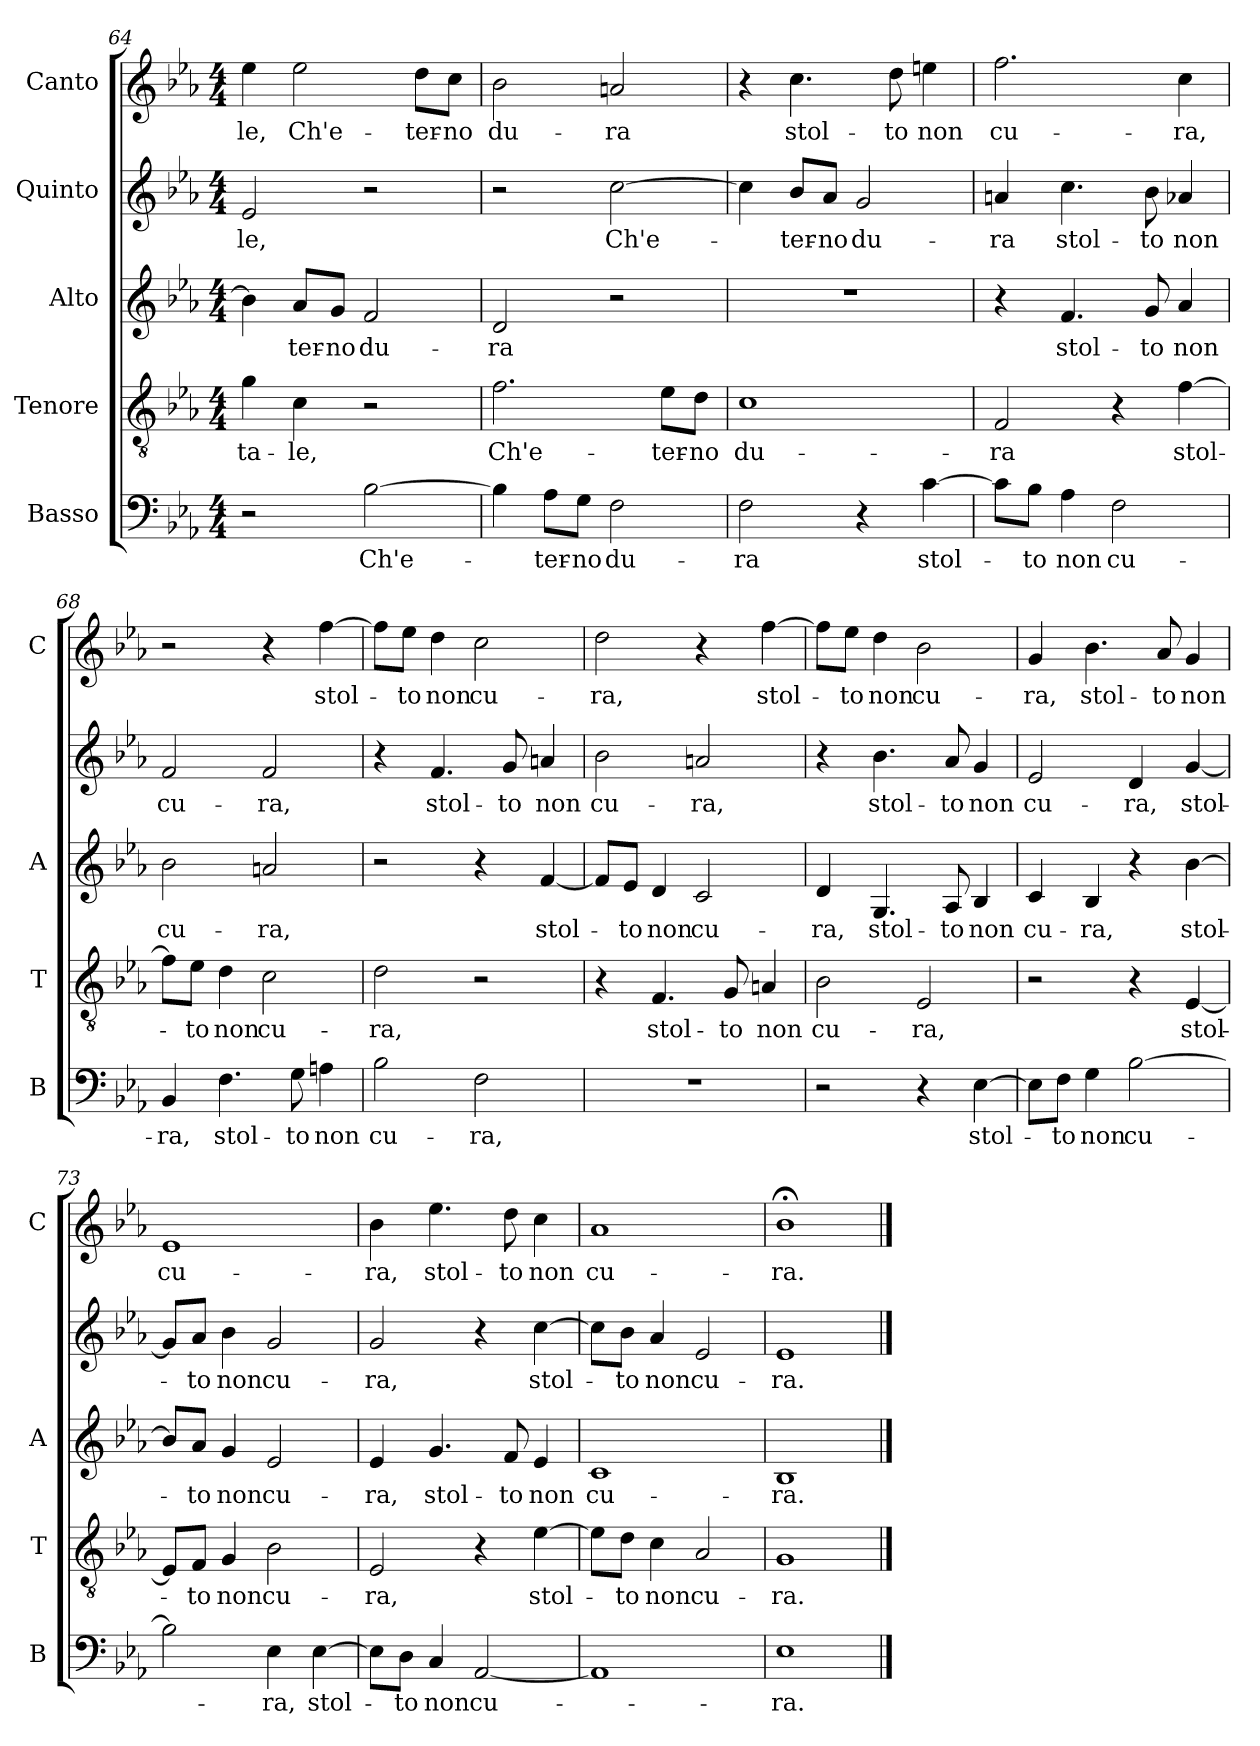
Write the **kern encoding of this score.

**kern	**text	**kern	**text	**kern	**text	**kern	**text	**kern	**text
*part5	*part5	*part4	*part4	*part3	*part3	*part2	*part2	*part1	*part1
*staff5	*staff5	*staff4	*staff4	*staff3	*staff3	*staff2	*staff2	*staff1	*staff1
*I"Basso	*	*I"Tenore	*	*I"Alto	*	*I"Quinto	*	*I"Canto	*
*I'B	*	*I'T	*	*I'A	*	*	*	*I'C	*
!!LO:PB:g=z
*clefF4	*	*clefGv2	*	*clefG2	*	*clefG2	*	*clefG2	*
*k[b-e-a-]	*	*k[b-e-a-]	*	*k[b-e-a-]	*	*k[b-e-a-]	*	*k[b-e-a-]	*
*E-:	*	*E-:	*	*E-:	*	*E-:	*	*E-:	*
*M4/4	*	*M4/4	*	*M4/4	*	*M4/4	*	*M4/4	*
=64	=64	=64	=64	=64	=64	=64	=64	=64	=64
!	!	!	!LO:LY:b	!	!	!	!LO:LY:b	!	!LO:LY:b
2r	.	4g\	-ta-	4b-\]	.	2e-/	-le,	4ee-\	-le,
!	!	!	!LO:LY:b	!	!LO:LY:b	!	!	!	!LO:LY:b
.	.	4c\	-le,	8a-/L	-ter-	.	.	2ee-\	Ch'e-
!	!	!	!	!	!LO:LY:b	!	!	!	!
.	.	.	.	8g/J	-no	.	.	.	.
!	!LO:LY:b	!	!	!	!LO:LY:b	!	!	!	!
[2B-\	Ch'e-	2r	.	2f/	du-	2r	.	.	.
!	!	!	!	!	!	!	!	!	!LO:LY:b
.	.	.	.	.	.	.	.	8dd\L	-ter-
!	!	!	!	!	!	!	!	!	!LO:LY:b
.	.	.	.	.	.	.	.	8cc\J	-no
=65	=65	=65	=65	=65	=65	=65	=65	=65	=65
!	!	!	!LO:LY:b	!	!LO:LY:b	!	!	!	!LO:LY:b
4B-\]	.	2.f\	Ch'e-	2d/	-ra	2r	.	2b-\	du-
!	!LO:LY:b	!	!	!	!	!	!	!	!
8A-\L	-ter-	.	.	.	.	.	.	.	.
!	!LO:LY:b	!	!	!	!	!	!	!	!
8G\J	-no	.	.	.	.	.	.	.	.
!	!LO:LY:b	!	!	!	!	!	!LO:LY:b	!	!LO:LY:b
2F\	du-	.	.	2r	.	[2cc\	Ch'e-	2an/	-ra
!	!	!	!LO:LY:b	!	!	!	!	!	!
.	.	8e-\L	-ter-	.	.	.	.	.	.
!	!	!	!LO:LY:b	!	!	!	!	!	!
.	.	8d\J	-no	.	.	.	.	.	.
=66	=66	=66	=66	=66	=66	=66	=66	=66	=66
!	!LO:LY:b	!	!LO:LY:b	!	!	!	!	!	!
2F\	-ra	1c	du-	1r	.	4cc\]	.	4r	.
!	!	!	!	!	!	!	!LO:LY:b	!	!LO:LY:b
.	.	.	.	.	.	8b-/L	-ter-	4.cc\	stol-
!	!	!	!	!	!	!	!LO:LY:b	!	!
.	.	.	.	.	.	8a-/J	-no	.	.
!	!	!	!	!	!	!	!LO:LY:b	!	!
4r	.	.	.	.	.	2g/	du-	.	.
!	!	!	!	!	!	!	!	!	!LO:LY:b
.	.	.	.	.	.	.	.	8dd\	-to
!	!LO:LY:b	!	!	!	!	!	!	!	!LO:LY:b
[4c\	stol-	.	.	.	.	.	.	4een\	non
=67	=67	=67	=67	=67	=67	=67	=67	=67	=67
!	!	!	!LO:LY:b	!	!	!	!LO:LY:b	!	!LO:LY:b
8c\L]	.	2F/	-ra	4r	.	4an/	-ra	2.ff\	cu-
!	!LO:LY:b	!	!	!	!	!	!	!	!
8B-\J	-to	.	.	.	.	.	.	.	.
!	!LO:LY:b	!	!	!	!LO:LY:b	!	!LO:LY:b	!	!
4A-\	non	.	.	4.f/	stol-	4.cc\	stol-	.	.
!	!LO:LY:b	!	!	!	!	!	!	!	!
2F\	cu-	4r	.	.	.	.	.	.	.
!	!	!	!	!	!LO:LY:b	!	!LO:LY:b	!	!
.	.	.	.	8g/	-to	8b-\	-to	.	.
!	!	!	!LO:LY:b	!	!LO:LY:b	!	!LO:LY:b	!	!LO:LY:b
.	.	[4f\	stol-	4a-/	non	4a-X/	non	4cc\	-ra,
=68	=68	=68	=68	=68	=68	=68	=68	=68	=68
!	!LO:LY:b	!	!	!	!LO:LY:b	!	!LO:LY:b	!	!
4BB-/	-ra,	8f\L]	.	2b-\	cu-	2f/	cu-	2r	.
!	!	!	!LO:LY:b	!	!	!	!	!	!
.	.	8e-\J	-to	.	.	.	.	.	.
!	!LO:LY:b	!	!LO:LY:b	!	!	!	!	!	!
4.F\	stol-	4d\	non	.	.	.	.	.	.
!	!	!	!LO:LY:b	!	!LO:LY:b	!	!LO:LY:b	!	!
.	.	2c\	cu-	2an/	-ra,	2f/	-ra,	4r	.
!	!LO:LY:b	!	!	!	!	!	!	!	!
8G\	-to	.	.	.	.	.	.	.	.
!	!LO:LY:b	!	!	!	!	!	!	!	!LO:LY:b
4An\	non	.	.	.	.	.	.	[4ff\	stol-
!!LO:LB:g=z
=69	=69	=69	=69	=69	=69	=69	=69	=69	=69
!	!LO:LY:b	!	!LO:LY:b	!	!	!	!	!	!
2B-\	cu-	2d\	-ra,	2r	.	4r	.	8ff\L]	.
!	!	!	!	!	!	!	!	!	!LO:LY:b
.	.	.	.	.	.	.	.	8ee-\J	-to
!	!	!	!	!	!	!	!LO:LY:b	!	!LO:LY:b
.	.	.	.	.	.	4.f/	stol-	4dd\	non
!	!LO:LY:b	!	!	!	!	!	!	!	!LO:LY:b
2F\	-ra,	2r	.	4r	.	.	.	2cc\	cu-
!	!	!	!	!	!	!	!LO:LY:b	!	!
.	.	.	.	.	.	8g/	-to	.	.
!	!	!	!	!	!LO:LY:b	!	!LO:LY:b	!	!
.	.	.	.	[4f/	stol-	4an/	non	.	.
=70	=70	=70	=70	=70	=70	=70	=70	=70	=70
!	!	!	!	!	!	!	!LO:LY:b	!	!LO:LY:b
1r	.	4r	.	8f/L]	.	2b-\	cu-	2dd\	-ra,
!	!	!	!	!	!LO:LY:b	!	!	!	!
.	.	.	.	8e-/J	-to	.	.	.	.
!	!	!	!LO:LY:b	!	!LO:LY:b	!	!	!	!
.	.	4.F/	stol-	4d/	non	.	.	.	.
!	!	!	!	!	!LO:LY:b	!	!LO:LY:b	!	!
.	.	.	.	2c/	cu-	2an/	-ra,	4r	.
!	!	!	!LO:LY:b	!	!	!	!	!	!
.	.	8G/	-to	.	.	.	.	.	.
!	!	!	!LO:LY:b	!	!	!	!	!	!LO:LY:b
.	.	4An/	non	.	.	.	.	[4ff\	stol-
=71	=71	=71	=71	=71	=71	=71	=71	=71	=71
!	!	!	!LO:LY:b	!	!LO:LY:b	!	!	!	!
2r	.	2B-\	cu-	4d/	-ra,	4r	.	8ff\L]	.
!	!	!	!	!	!	!	!	!	!LO:LY:b
.	.	.	.	.	.	.	.	8ee-\J	-to
!	!	!	!	!	!LO:LY:b	!	!LO:LY:b	!	!LO:LY:b
.	.	.	.	4.G/	stol-	4.b-\	stol-	4dd\	non
!	!	!	!LO:LY:b	!	!	!	!	!	!LO:LY:b
4r	.	2E-/	-ra,	.	.	.	.	2b-\	cu-
!	!	!	!	!	!LO:LY:b	!	!LO:LY:b	!	!
.	.	.	.	8A-/	-to	8a-/	-to	.	.
!	!LO:LY:b	!	!	!	!LO:LY:b	!	!LO:LY:b	!	!
[4E-\	stol-	.	.	4B-/	non	4g/	non	.	.
=72	=72	=72	=72	=72	=72	=72	=72	=72	=72
!	!	!	!	!	!LO:LY:b	!	!LO:LY:b	!	!LO:LY:b
8E-\L]	.	2r	.	4c/	cu-	2e-/	cu-	4g/	-ra,
!	!LO:LY:b	!	!	!	!	!	!	!	!
8F\J	-to	.	.	.	.	.	.	.	.
!	!LO:LY:b	!	!	!	!LO:LY:b	!	!	!	!LO:LY:b
4G\	non	.	.	4B-/	-ra,	.	.	4.b-\	stol-
!	!LO:LY:b	!	!	!	!	!	!LO:LY:b	!	!
[2B-\	cu-	4r	.	4r	.	4d/	-ra,	.	.
!	!	!	!	!	!	!	!	!	!LO:LY:b
.	.	.	.	.	.	.	.	8a-/	-to
!	!	!	!LO:LY:b	!	!LO:LY:b	!	!LO:LY:b	!	!LO:LY:b
.	.	[4E-/	stol-	[4b-\	stol-	[4g/	stol-	4g/	non
=73	=73	=73	=73	=73	=73	=73	=73	=73	=73
!	!	!	!	!	!	!	!	!	!LO:LY:b
2B-\]	.	8E-/L]	.	8b-/L]	.	8g/L]	.	1e-	cu-
!	!	!	!LO:LY:b	!	!LO:LY:b	!	!LO:LY:b	!	!
.	.	8F/J	-to	8a-/J	-to	8a-/J	-to	.	.
!	!	!	!LO:LY:b	!	!LO:LY:b	!	!LO:LY:b	!	!
.	.	4G/	non	4g/	non	4b-\	non	.	.
!	!LO:LY:b	!	!LO:LY:b	!	!LO:LY:b	!	!LO:LY:b	!	!
4E-\	-ra,	2B-\	cu-	2e-/	cu-	2g/	cu-	.	.
!	!LO:LY:b	!	!	!	!	!	!	!	!
[4E-\	stol-	.	.	.	.	.	.	.	.
!!LO:LB:g=z
=74	=74	=74	=74	=74	=74	=74	=74	=74	=74
!	!	!	!LO:LY:b	!	!LO:LY:b	!	!LO:LY:b	!	!LO:LY:b
8E-\L]	.	2E-/	-ra,	4e-/	-ra,	2g/	-ra,	4b-\	-ra,
!	!LO:LY:b	!	!	!	!	!	!	!	!
8D\J	-to	.	.	.	.	.	.	.	.
!	!LO:LY:b	!	!	!	!LO:LY:b	!	!	!	!LO:LY:b
4C/	non	.	.	4.g/	stol-	.	.	4.ee-\	stol-
!	!LO:LY:b	!	!	!	!	!	!	!	!
[2AA-/	cu-	4r	.	.	.	4r	.	.	.
!	!	!	!	!	!LO:LY:b	!	!	!	!LO:LY:b
.	.	.	.	8f/	-to	.	.	8dd\	-to
!	!	!	!LO:LY:b	!	!LO:LY:b	!	!LO:LY:b	!	!LO:LY:b
.	.	[4e-\	stol-	4e-/	non	[4cc\	stol-	4cc\	non
=75	=75	=75	=75	=75	=75	=75	=75	=75	=75
!	!	!	!	!	!LO:LY:b	!	!	!	!LO:LY:b
1AA-]	.	8e-\L]	.	1c	cu-	8cc\L]	.	1a-	cu-
!	!	!	!LO:LY:b	!	!	!	!LO:LY:b	!	!
.	.	8d\J	-to	.	.	8b-\J	-to	.	.
!	!	!	!LO:LY:b	!	!	!	!LO:LY:b	!	!
.	.	4c\	non	.	.	4a-/	non	.	.
!	!	!	!LO:LY:b	!	!	!	!LO:LY:b	!	!
.	.	2A-/	cu-	.	.	2e-/	cu-	.	.
=76	=76	=76	=76	=76	=76	=76	=76	=76	=76
!	!LO:LY:b	!	!LO:LY:b	!	!LO:LY:b	!	!LO:LY:b	!	!LO:LY:b
1E-	-ra.	1G	-ra.	1B-	-ra.	1e-	-ra.	1b-;<	-ra.
==	==	==	==	==	==	==	==	==	==
*-	*-	*-	*-	*-	*-	*-	*-	*-	*-
